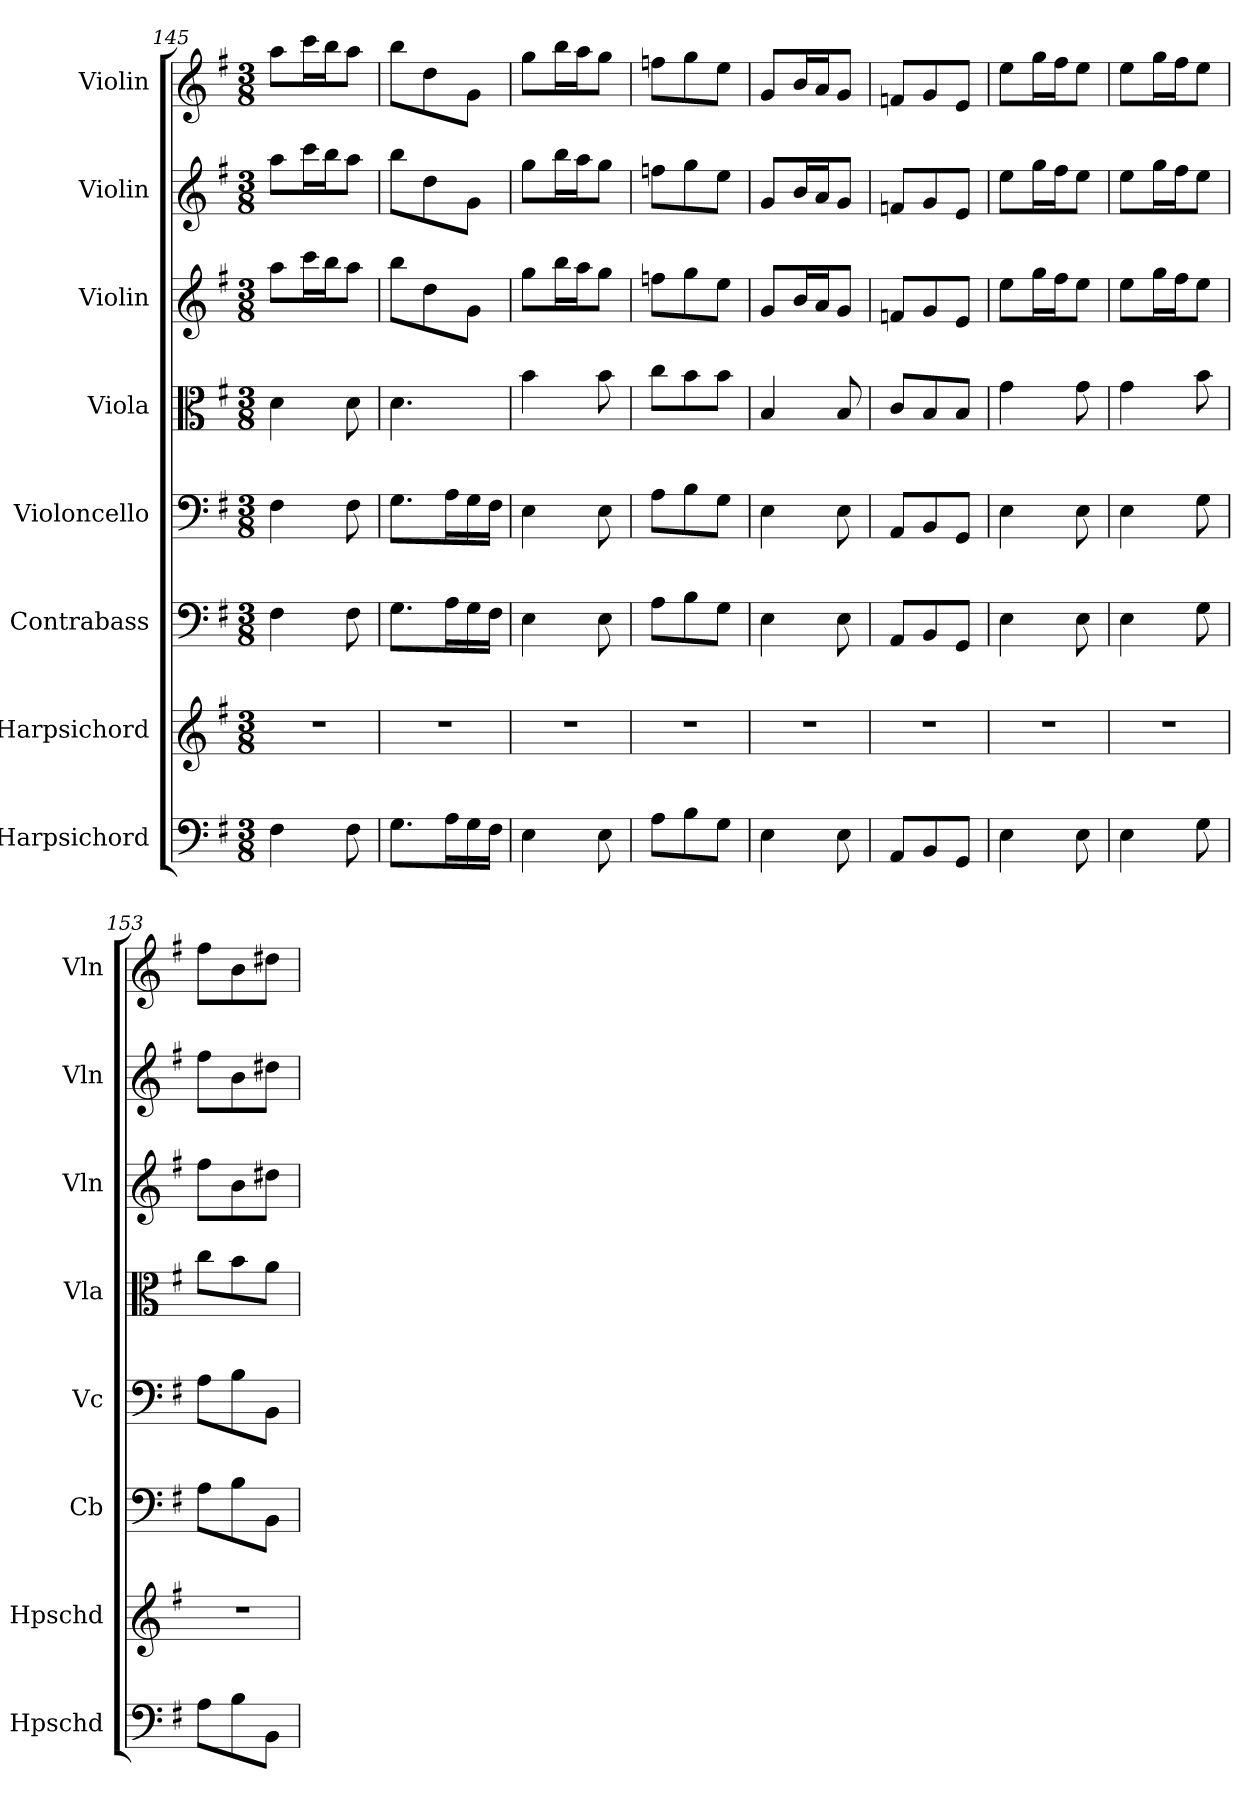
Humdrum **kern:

**kern	**kern	**kern	**kern	**kern	**kern	**kern	**kern
*part8	*part7	*part6	*part5	*part4	*part3	*part2	*part1
*staff8	*staff7	*staff6	*staff5	*staff4	*staff3	*staff2	*staff1
*I"Harpsichord	*I"Harpsichord	*I"Contrabass	*I"Violoncello	*I"Viola	*I"Violin	*I"Violin	*I"Violin
*I'Hpschd	*I'Hpschd	*I'Cb	*I'Vc	*I'Vla	*I'Vln	*I'Vln	*I'Vln
*clefF4	*clefG2	*clefF4	*clefF4	*clefC3	*clefG2	*clefG2	*clefG2
*k[f#]	*k[f#]	*k[f#]	*k[f#]	*k[f#]	*k[f#]	*k[f#]	*k[f#]
*M3/8	*M3/8	*M3/8	*M3/8	*M3/8	*M3/8	*M3/8	*M3/8
=145	=145	=145	=145	=145	=145	=145	=145
4F#\	4.r	4F#\	4F#\	4d\	8aa\L	8aa\L	8aa\L
.	.	.	.	.	16ccc\L	16ccc\L	16ccc\L
.	.	.	.	.	16bb\J	16bb\J	16bb\J
8F#\	.	8F#\	8F#\	8d\	8aa\J	8aa\J	8aa\J
=146	=146	=146	=146	=146	=146	=146	=146
8.G\L	4.r	8.G\L	8.G\L	4.d\	8bb\L	8bb\L	8bb\L
.	.	.	.	.	8dd\	8dd\	8dd\
16A\L	.	16A\L	16A\L	.	.	.	.
16G\	.	16G\	16G\	.	8g\J	8g\J	8g\J
16F#\JJ	.	16F#\JJ	16F#\JJ	.	.	.	.
=147	=147	=147	=147	=147	=147	=147	=147
4E\	4.r	4E\	4E\	4b\	8gg\L	8gg\L	8gg\L
.	.	.	.	.	16bb\L	16bb\L	16bb\L
.	.	.	.	.	16aa\J	16aa\J	16aa\J
8E\	.	8E\	8E\	8b\	8gg\J	8gg\J	8gg\J
=148	=148	=148	=148	=148	=148	=148	=148
8A\L	4.r	8A\L	8A\L	8cc\L	8ffn\L	8ffn\L	8ffn\L
8B\	.	8B\	8B\	8b\	8gg\	8gg\	8gg\
8G\J	.	8G\J	8G\J	8b\J	8ee\J	8ee\J	8ee\J
=149	=149	=149	=149	=149	=149	=149	=149
4E\	4.r	4E\	4E\	4B/	8g/L	8g/L	8g/L
.	.	.	.	.	16b/L	16b/L	16b/L
.	.	.	.	.	16a/J	16a/J	16a/J
8E\	.	8E\	8E\	8B/	8g/J	8g/J	8g/J
=150	=150	=150	=150	=150	=150	=150	=150
8AA/L	4.r	8AA/L	8AA/L	8c/L	8fn/L	8fn/L	8fn/L
8BB/	.	8BB/	8BB/	8B/	8g/	8g/	8g/
8GG/J	.	8GG/J	8GG/J	8B/J	8e/J	8e/J	8e/J
=151	=151	=151	=151	=151	=151	=151	=151
4E\	4.r	4E\	4E\	4g\	8ee\L	8ee\L	8ee\L
.	.	.	.	.	16gg\L	16gg\L	16gg\L
.	.	.	.	.	16ff#\J	16ff#\J	16ff#\J
8E\	.	8E\	8E\	8g\	8ee\J	8ee\J	8ee\J
=152	=152	=152	=152	=152	=152	=152	=152
4E\	4.r	4E\	4E\	4g\	8ee\L	8ee\L	8ee\L
.	.	.	.	.	16gg\L	16gg\L	16gg\L
.	.	.	.	.	16ff#\J	16ff#\J	16ff#\J
8G\	.	8G\	8G\	8b\	8ee\J	8ee\J	8ee\J
=153	=153	=153	=153	=153	=153	=153	=153
8A\L	4.r	8A\L	8A\L	8cc\L	8ff#\L	8ff#\L	8ff#\L
8B\	.	8B\	8B\	8b\	8b\	8b\	8b\
8BB\J	.	8BB\J	8BB\J	8a\J	8dd#X\J	8dd#X\J	8dd#X\J
=	=	=	=	=	=	=	=
*-	*-	*-	*-	*-	*-	*-	*-
